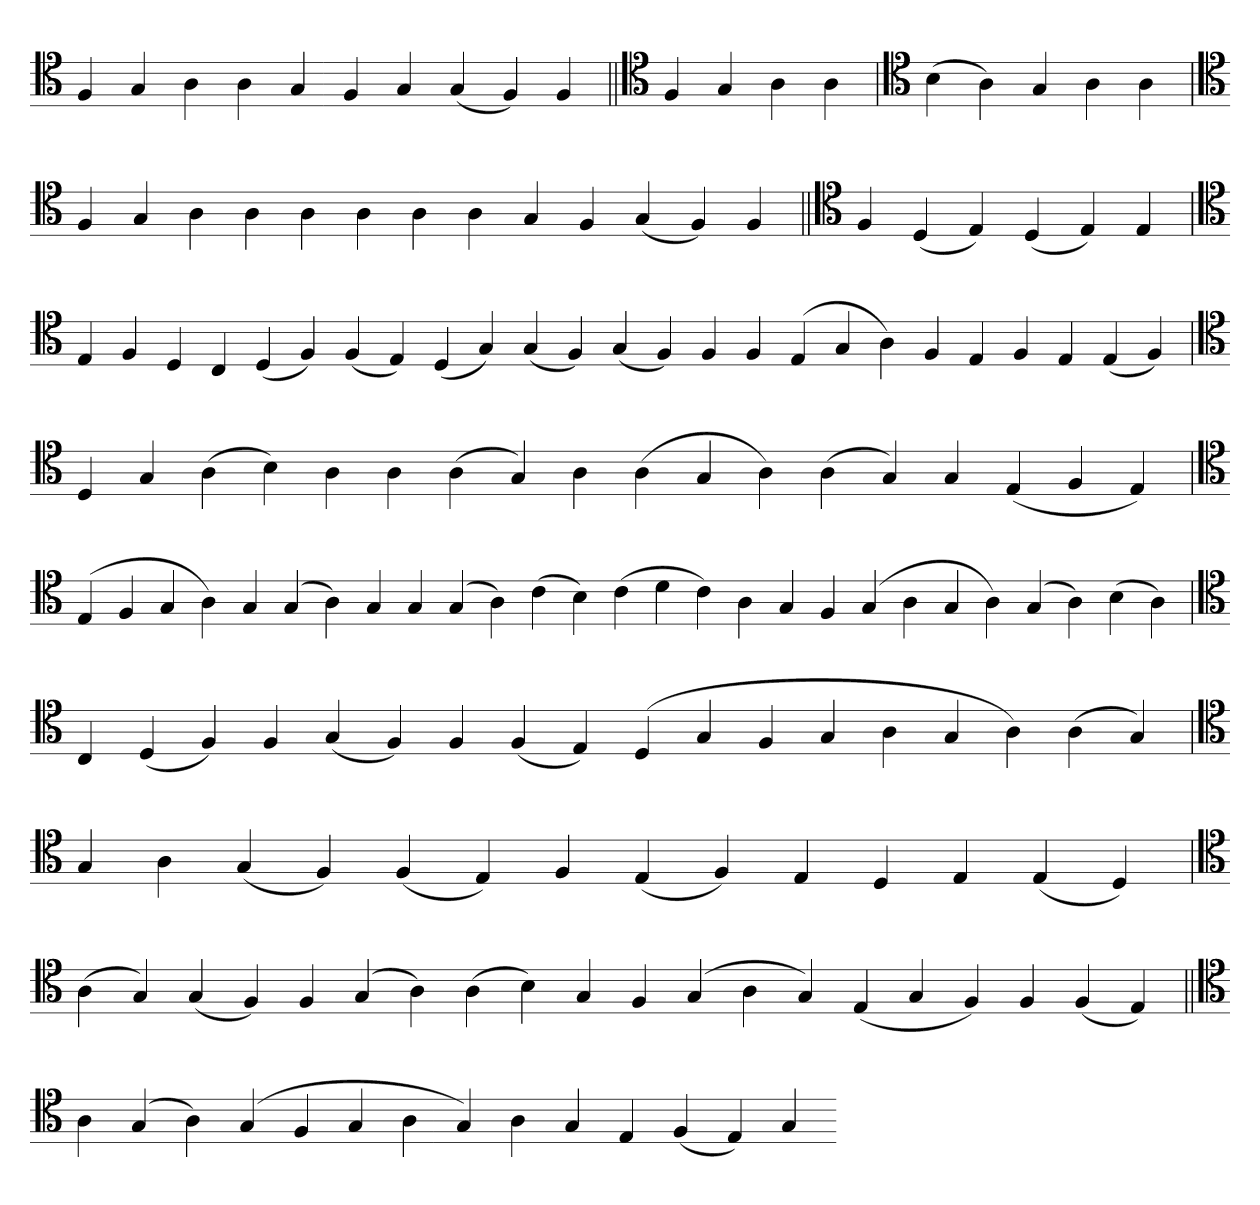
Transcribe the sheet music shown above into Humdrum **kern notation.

**kern
*part1
*staff1
*clefC4
=
4F
4G
4A
4A
4G
4F
4G
(4G
4F)
4F
=||
*clefC4
4F
4G
4A
4A
=`
*clefC4
(4B
4A)
4G
4A
4A
='
*clefC4
4F
4G
4A
4A
4A
4A
4A
4A
4G
4F
(4G
4F)
4F
=||
*clefC4
4F
(4D
4E)
(4D
4E)
4E
=`
*clefC4
4E
4F
4D
4C
(4D
4F)
(4F
4E)
(4D
4G)
(4G
4F)
(4G
4F)
4F
4F
(4E
4G
4A)
4F
4E
4F
4E
(4E
4F)
='
*clefC4
4D
4G
(4A
4B)
4A
4A
(4A
4G)
4A
(4A
4G
4A)
(4A
4G)
4G
(4E
4F
4E)
=`
*clefC4
(4E
4F
4G
4A)
4G
(4G
4A)
4G
4G
(4G
4A)
(4c
4B)
(4c
4d
4c)
4A
4G
4F
(4G
4A
4G
4A)
(4G
4A)
(4B
4A)
=
*clefC4
4C
(4D
4F)
4F
(4G
4F)
4F
(4F
4E)
(4D
4G
4F
4G
4A
4G
4A)
(4A
4G)
='
*clefC4
4G
4A
(4G
4F)
(4F
4E)
4F
(4E
4F)
4E
4D
4E
(4E
4D)
=`
*clefC4
(4A
4G)
(4G
4F)
4F
(4G
4A)
(4A
4B)
4G
4F
(4G
4A
4G)
(4E
4G
4F)
4F
(4F
4E)
=||
*clefC4
4A
(4G
4A)
(4G
4F
4G
4A
4G)
4A
4G
4E
(4F
4E)
4G
=-
*-
